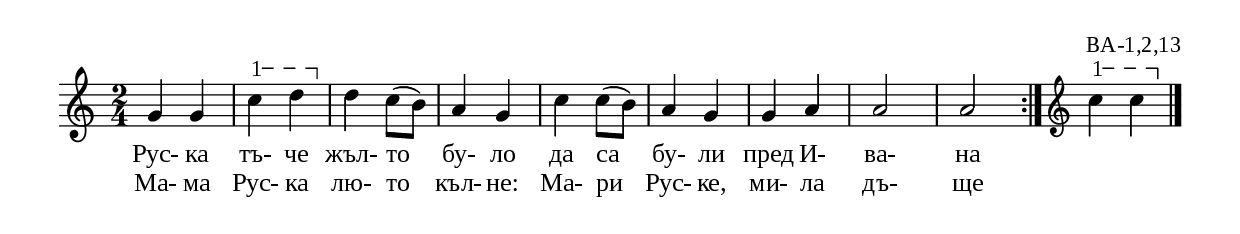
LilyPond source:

%{
BA_1_2_13
%}

\include "td-preamble.ly"

\score {
\relative c'' {
%% \tempo 4 = 152
  \time 2/4
  g4 g | 
\varA  
  c4\startTextSpan d\stopTextSpan | 
  d c8( b) | a4 g | c4 c8( b) | 
  a4 g | g a | a2 | a2
\bar ":|"  
\endm
\varA  
  c4\startTextSpan c\stopTextSpan
\bar "|."
}
\addlyrics { Рус- ка тъ- че жъл- то бу- ло да са бу- ли пред И- ва- на }
\addlyrics { Ма- ма Рус- ка лю- то къл- не: Ма- ри Рус- ке, ми- ла дъ- ще }
%
\layout {
  indent = #0
  line-width = 190\mm
  ragged-right=##f
}
%
\midi { 
	\context {
		\Score
		tempoWholesPerMinute = #(ly:make-moment 152 4)
		}
	}
}
%
\header{
  opus = "ВА-1,2,13"
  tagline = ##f
}


